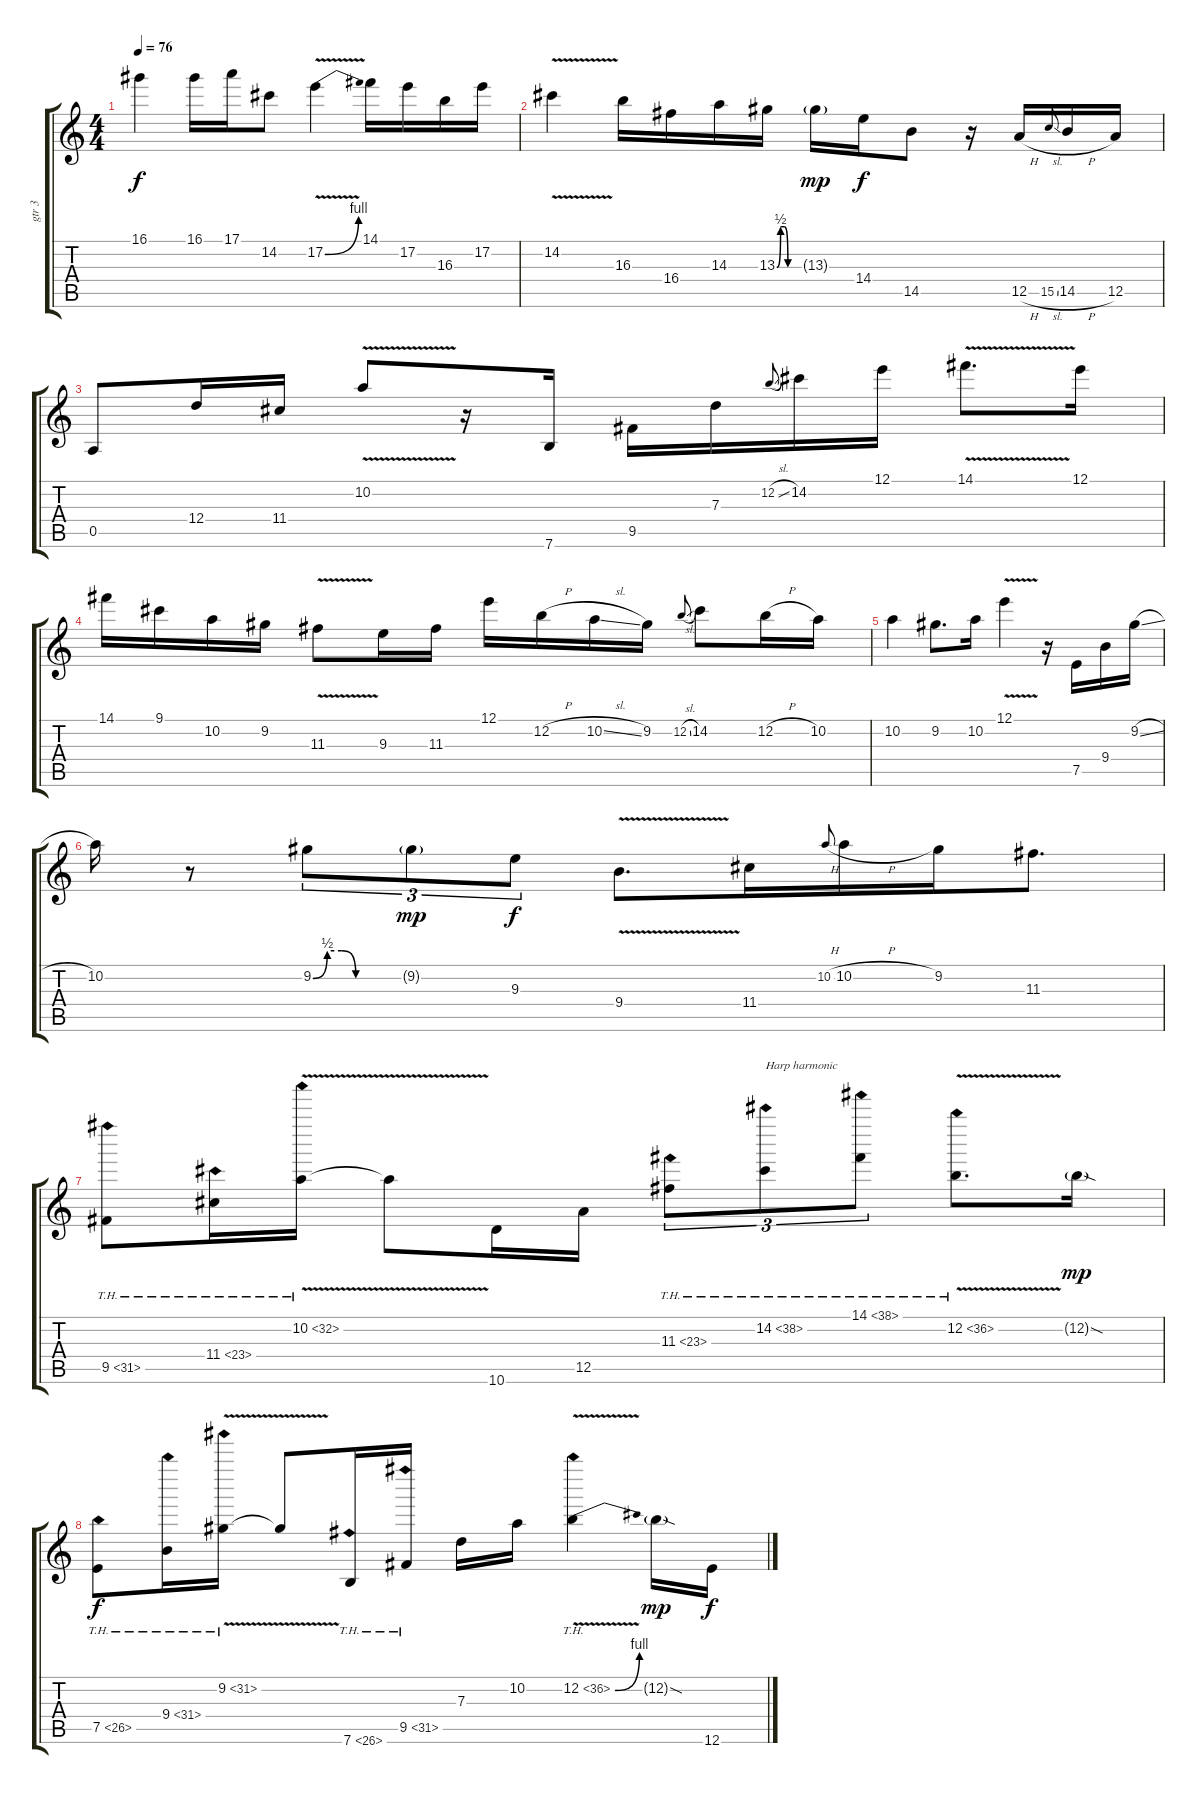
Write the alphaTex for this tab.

\track ("gtr 3" "gtr 3") {instrument electricguitarclean}
\staff {score tabs}
\tuning (E4 B3 G3 D3 A2 E2) {hide}
\ts (4 4)
\tempo 76
\clef g2
\ks c
16.1.4{dy f} 16.1.16 17.1.16 14.2.8 17.2{be (bend 0 0 60 4) v}.4 14.1.16 17.2.16 16.3.16{beam merge} 17.2.16 |
14.2{v}.4 16.3.16 16.4.16 14.3.16 13.3{be (custom 0 0 10 2 20 2 30 0 60 0)}.16 13.3{g}.16{dy mp} 14.4.16{dy f} 14.5.8 r.16 12.5{h}.16 15.5{sl}.8{gr onbeat} 14.5{h}.16 12.5.16 |
0.5.8 12.4.16 11.4.16 10.2{v}.8 r.16 7.6.16 9.5.16 7.3.16 12.2{sl}.8{gr onbeat} 14.2.16 12.1.16 14.1{v}.8{d} 12.1.16 |
14.1.16 9.1.16 10.2.16 9.2.16 11.3{v}.8 9.3.16 11.3.16 12.1.16 12.2{h}.16 10.2{sl}.16 9.2.16 12.2{sl}.8{gr onbeat} 14.2.8 12.2{h}.16 10.2.16 |
10.2.4 9.2.8{d} 10.2.16 12.1{v}.4 r.16 7.5.16 9.4.16 9.2{sl}.16 |
10.2.16 r.8 9.2{be (custom 0 0 10 2 20 2 30 0 60 0)}.8{tu (3 2) beam merge} 9.2{g}.8{tu (3 2) dy mp} 9.3.8{tu (3 2) dy f beam split} 9.4{v}.8{d beam merge} 11.4.16 10.2{h}.8{gr onbeat beam split} 10.2{h}.16{beam merge} 9.2.16 11.3.8{d} |
9.5{th 22}.8 11.4{th 12}.16 10.2{th 22 v}.16 10.2{t}.8 10.6.16 12.5.16 11.3{th 12}.8{tu (3 2)} 14.2{th 24}.8{tu (3 2) txt "Harp harmonic"} 14.1{th 24}.8{tu (3 2)} 12.2{th 24 v}.8{d} 12.2{sod g}.16{dy mp} |
7.5{th 19}.8{dy f} 9.4{th 22}.16 9.2{th 22 v}.16 9.2{t}.8 7.6{th 19}.16 9.5{th 22}.16 7.3.16 10.2.16 12.2{be (bend 0 0 60 4) th 24 v}.4 12.2{sod g}.16{dy mp} 12.6.16{dy f}
